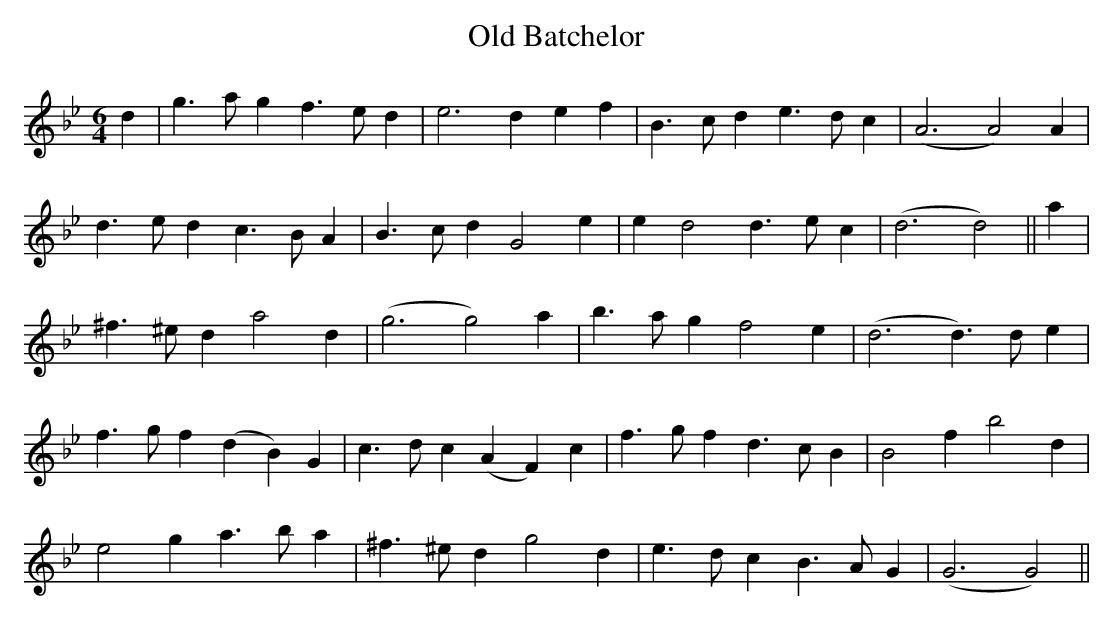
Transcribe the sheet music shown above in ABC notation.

X:1
T:Old Batchelor
M:6/4
L:1/8
K:Gmin
d2|g3ag2 f3ed2|e6d2e2f2|B3cd2 e3dc2|(A6A4)A2|
d3ed2 c3BA2|B3c d2 G4e2|e2d4d3ec2|(d6d4)||a2|
^f3^ed2a4d2|(g6g4) a2|b3ag2 f4e2|(d6d3)de2|
f3gf2 (d2B2)G2|c3d c2 (A2F2)c2|f3gf2d3cB2|B4f2b4d2|
e4g2a3ba2|^f3^ed2g4d2|e3dc2B3AG2|(G6G4)||
